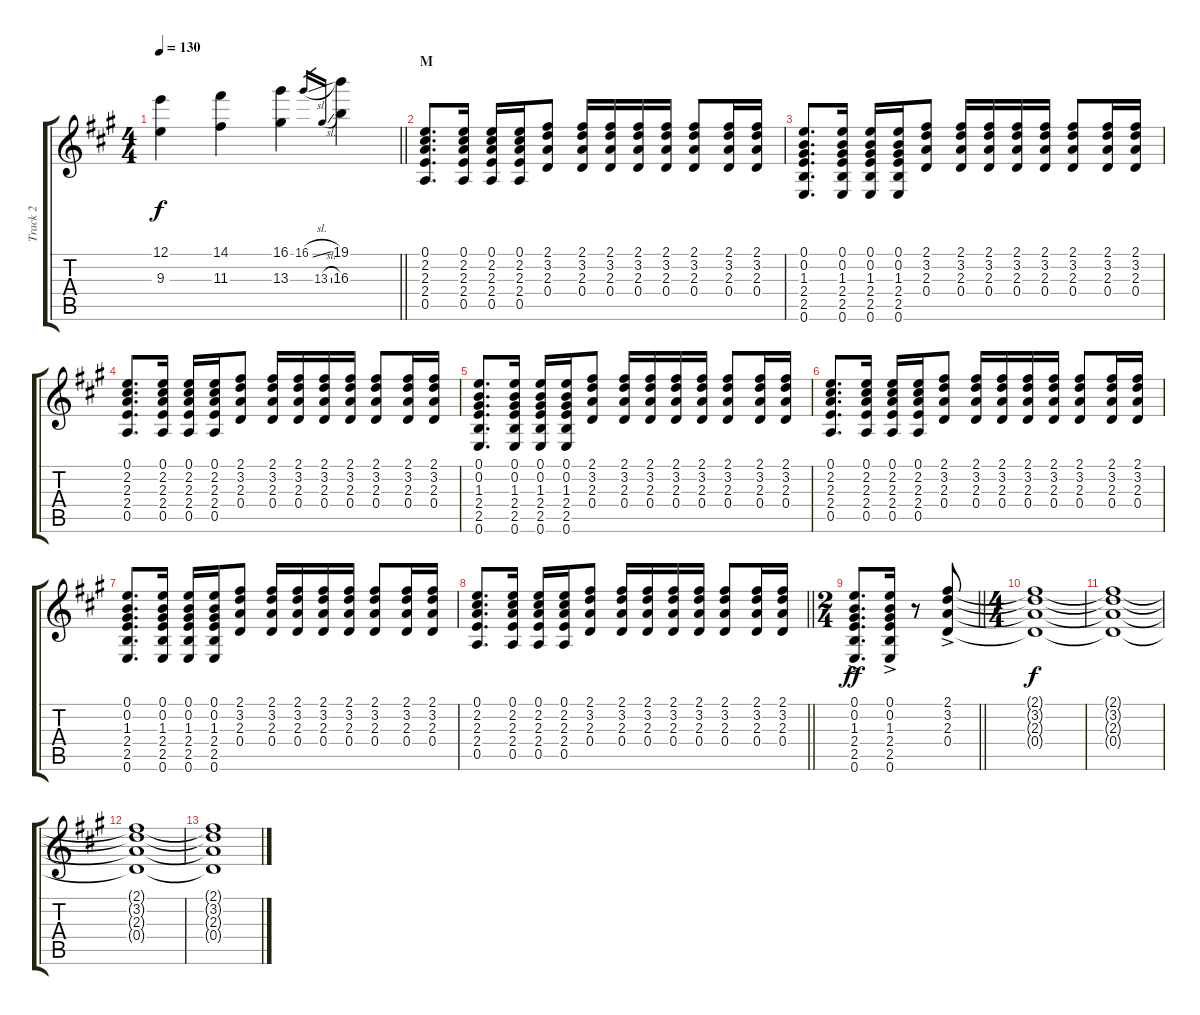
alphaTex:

\track ("Track 2" "Track 2") {instrument acousticguitarsteel}
\staff {score tabs}
\tuning (E4 B3 G3 D3 A2 E2) {hide}
\ts (4 4)
\tempo 130
\clef g2
\barLineRight lightlight
\ks a
(12.1 9.3).4{dy f} (14.1 11.3).4 (16.1 13.3).4 16.1{sl}.16{gr} 13.3{sl}.16{gr} (19.1 16.3).4 |
\section ("" "M")
(0.1 2.2 2.3 2.4 0.5).8{d} (0.1 2.2 2.3 2.4 0.5).16 (0.1 2.2 2.3 2.4 0.5).16 (0.1 2.2 2.3 2.4 0.5).16 (2.1 3.2 2.3 0.4).8 (2.1 3.2 2.3 0.4).16 (2.1 3.2 2.3 0.4).16 (2.1 3.2 2.3 0.4).16 (2.1 3.2 2.3 0.4).16 (2.1 3.2 2.3 0.4).8 (2.1 3.2 2.3 0.4).16 (2.1 3.2 2.3 0.4).16 |
(0.1 0.2 1.3 2.4 2.5 0.6).8{d} (0.1 0.2 1.3 2.4 2.5 0.6).16 (0.1 0.2 1.3 2.4 2.5 0.6).16 (0.1 0.2 1.3 2.4 2.5 0.6).16 (2.1 3.2 2.3 0.4).8 (2.1 3.2 2.3 0.4).16 (2.1 3.2 2.3 0.4).16 (2.1 3.2 2.3 0.4).16 (2.1 3.2 2.3 0.4).16 (2.1 3.2 2.3 0.4).8 (2.1 3.2 2.3 0.4).16 (2.1 3.2 2.3 0.4).16 |
(0.1 2.2 2.3 2.4 0.5).8{d} (0.1 2.2 2.3 2.4 0.5).16 (0.1 2.2 2.3 2.4 0.5).16 (0.1 2.2 2.3 2.4 0.5).16 (2.1 3.2 2.3 0.4).8 (2.1 3.2 2.3 0.4).16 (2.1 3.2 2.3 0.4).16 (2.1 3.2 2.3 0.4).16 (2.1 3.2 2.3 0.4).16 (2.1 3.2 2.3 0.4).8 (2.1 3.2 2.3 0.4).16 (2.1 3.2 2.3 0.4).16 |
(0.1 0.2 1.3 2.4 2.5 0.6).8{d} (0.1 0.2 1.3 2.4 2.5 0.6).16 (0.1 0.2 1.3 2.4 2.5 0.6).16 (0.1 0.2 1.3 2.4 2.5 0.6).16 (2.1 3.2 2.3 0.4).8 (2.1 3.2 2.3 0.4).16 (2.1 3.2 2.3 0.4).16 (2.1 3.2 2.3 0.4).16 (2.1 3.2 2.3 0.4).16 (2.1 3.2 2.3 0.4).8 (2.1 3.2 2.3 0.4).16 (2.1 3.2 2.3 0.4).16 |
(0.1 2.2 2.3 2.4 0.5).8{d} (0.1 2.2 2.3 2.4 0.5).16 (0.1 2.2 2.3 2.4 0.5).16 (0.1 2.2 2.3 2.4 0.5).16 (2.1 3.2 2.3 0.4).8 (2.1 3.2 2.3 0.4).16 (2.1 3.2 2.3 0.4).16 (2.1 3.2 2.3 0.4).16 (2.1 3.2 2.3 0.4).16 (2.1 3.2 2.3 0.4).8 (2.1 3.2 2.3 0.4).16 (2.1 3.2 2.3 0.4).16 |
(0.1 0.2 1.3 2.4 2.5 0.6).8{d} (0.1 0.2 1.3 2.4 2.5 0.6).16 (0.1 0.2 1.3 2.4 2.5 0.6).16 (0.1 0.2 1.3 2.4 2.5 0.6).16 (2.1 3.2 2.3 0.4).8 (2.1 3.2 2.3 0.4).16 (2.1 3.2 2.3 0.4).16 (2.1 3.2 2.3 0.4).16 (2.1 3.2 2.3 0.4).16 (2.1 3.2 2.3 0.4).8 (2.1 3.2 2.3 0.4).16 (2.1 3.2 2.3 0.4).16 |
\barLineRight lightlight
(0.1 2.2 2.3 2.4 0.5).8{d} (0.1 2.2 2.3 2.4 0.5).16 (0.1 2.2 2.3 2.4 0.5).16 (0.1 2.2 2.3 2.4 0.5).16 (2.1 3.2 2.3 0.4).8 (2.1 3.2 2.3 0.4).16 (2.1 3.2 2.3 0.4).16 (2.1 3.2 2.3 0.4).16 (2.1 3.2 2.3 0.4).16 (2.1 3.2 2.3 0.4).8 (2.1 3.2 2.3 0.4).16 (2.1 3.2 2.3 0.4).16 |
\ts (2 4)
\barLineRight lightlight
(0.1{ac} 0.2{ac} 1.3{ac} 2.4{ac} 2.5{ac} 0.6{ac}).8{d dy ff} (0.1{ac} 0.2{ac} 1.3{ac} 2.4{ac} 2.5{ac} 0.6{ac}).16 r.8 (2.1{ac} 3.2{ac} 2.3{ac} 0.4{ac}).8 |
\ts (4 4)
(2.1{t} 3.2{t} 2.3{t} 0.4{t}).1{dy f} |
(2.1{t} 3.2{t} 2.3{t} 0.4{t}).1 |
(2.1{t} 3.2{t} 2.3{t} 0.4{t}).1 |
(2.1{t} 3.2{t} 2.3{t} 0.4{t}).1
